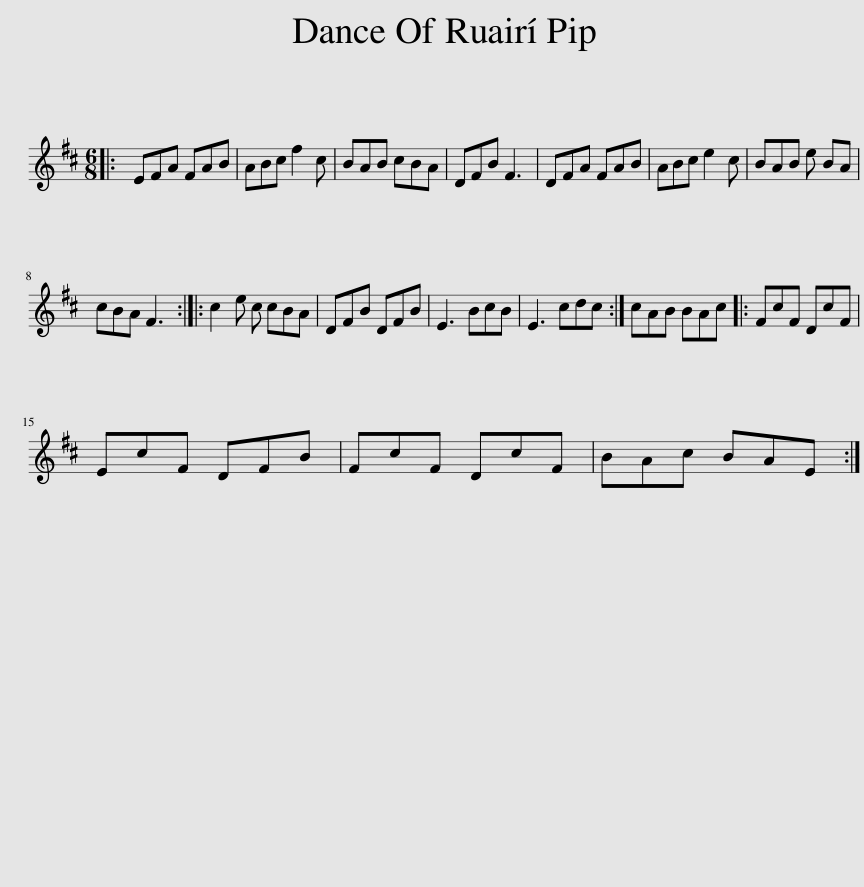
X:1
L:1/8
M:6/8
I:linebreak $
K:Bmin
V:1 treble
V:1
|: EFA FAB | ABc f2 c | BAB cBA | DFB F3 | DFA FAB | %5
 ABc e2 c | BAB e BA |$ cBA F3 :: c2 e c cBA | DFB DFB | %10
 E3 BcB | E3 cdc :| cAB BAc |: FcF DcF |$ EcF DFB | %15
 FcF DcF | BAc BAE :| %17
